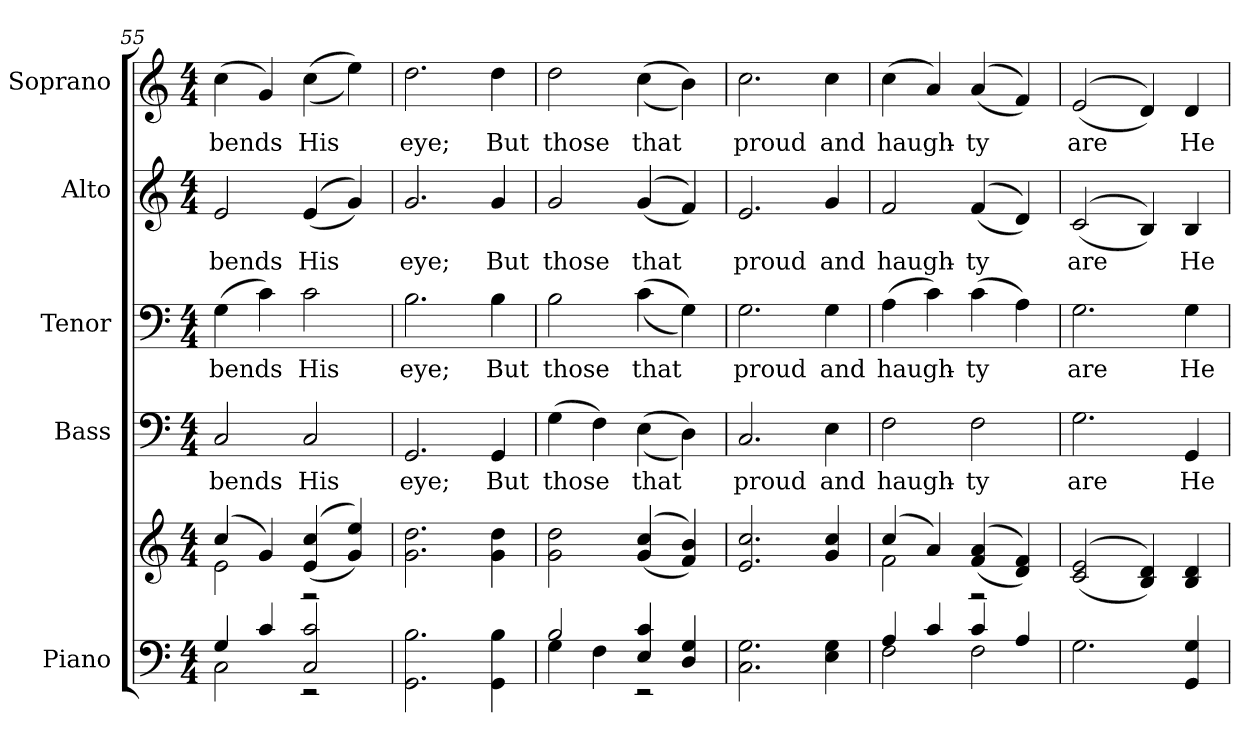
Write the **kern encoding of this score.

**kern	**kern	**kern	**text	**kern	**text	**kern	**text	**kern	**text
*part5	*part5	*part4	*part4	*part3	*part3	*part2	*part2	*part1	*part1
*staff6	*staff5	*staff4	*staff4	*staff3	*staff3	*staff2	*staff2	*staff1	*staff1
*I"Piano	*	*I"Bass	*	*I"Tenor	*	*I"Alto	*	*I"Soprano	*
*I'Pno.	*	*I'B.	*	*I'T.	*	*I'A.	*	*I'S.	*
*clefF4	*clefG2	*clefF4	*	*clefF4	*	*clefG2	*	*clefG2	*
*k[]	*k[]	*k[]	*	*k[]	*	*k[]	*	*k[]	*
*C:	*C:	*C:	*	*C:	*	*C:	*	*C:	*
*M4/4	*M4/4	*M4/4	*	*M4/4	*	*M4/4	*	*M4/4	*
=55	=55	=55	=55	=55	=55	=55	=55	=55	=55
*^	*^	*	*	*	*	*	*	*	*
!	!	!	!	!	!LO:LY:b:color=#000000	!	!	!	!	!	!
!	!	!	!	!	!	!	!LO:LY:b:color=#000000	!	!	!	!
!	!	!	!	!	!	!	!	!	!LO:LY:b:color=#000000	!	!
!	!	!	!	!	!	!	!	!	!	!	!LO:LY:b:color=#000000
4Gi/	2Ci\	(4cci/	2ei\	2Ci/	bends	(4Gi\	bends	2ei/	bends	(4cci\	bends
4ci/	.	4gi/)	.	.	.	4ci\)	.	.	.	4gi/)	.
!	!	!	!	!	!LO:LY:b:color=#000000	!	!	!	!	!	!
!	!	!	!	!	!	!	!LO:LY:b:color=#000000	!	!	!	!
!	!	!	!	!	!	!	!	!	!LO:LY:b:color=#000000	!	!
!	!	!	!	!	!	!	!	!	!	!	!LO:LY:b:color=#000000
2Ci/ 2ci	2r	((4ei/ 4cci	2r	2Ci/	His	2ci\	His	((4ei/	His	((4cci\	His
.	.	4gi/ 4eei))	.	.	.	.	.	4gi/))	.	4eei\))	.
*v	*v	*	*	*	*	*	*	*	*	*	*
*	*v	*v	*	*	*	*	*	*	*	*
=56	=56	=56	=56	=56	=56	=56	=56	=56	=56
!	!	!	!LO:LY:b:color=#000000	!	!	!	!	!	!
!	!	!	!	!	!LO:LY:b:color=#000000	!	!	!	!
!	!	!	!	!	!	!	!LO:LY:b:color=#000000	!	!
!	!	!	!	!	!	!	!	!	!LO:LY:b:color=#000000
2.GGi\ 2.Bi	2.gi\ 2.ddi	2.GGi/	eye;	2.Bi\	eye;	2.gi/	eye;	2.ddi\	eye;
!	!	!	!LO:LY:b:color=#000000	!	!	!	!	!	!
!	!	!	!	!	!LO:LY:b:color=#000000	!	!	!	!
!	!	!	!	!	!	!	!LO:LY:b:color=#000000	!	!
!	!	!	!	!	!	!	!	!	!LO:LY:b:color=#000000
4GGi\ 4Bi	4gi\ 4ddi	4GGi/	But	4Bi\	But	4gi/	But	4ddi\	But
!!LO:PB:g=z
=57	=57	=57	=57	=57	=57	=57	=57	=57	=57
*^	*	*	*	*	*	*	*	*	*
!	!	!	!	!LO:LY:b:color=#000000	!	!	!	!	!	!
!	!	!	!	!	!	!LO:LY:b:color=#000000	!	!	!	!
!	!	!	!	!	!	!	!	!LO:LY:b:color=#000000	!	!
!	!	!	!	!	!	!	!	!	!	!LO:LY:b:color=#000000
2Bi/	4Gi\	2gi\ 2ddi	(4Gi\	those	2Bi\	those	2gi/	those	2ddi\	those
.	4Fi\	.	4Fi\)	.	.	.	.	.	.	.
!	!	!	!	!LO:LY:b:color=#000000	!	!	!	!	!	!
!	!	!	!	!	!	!LO:LY:b:color=#000000	!	!	!	!
!	!	!	!	!	!	!	!	!LO:LY:b:color=#000000	!	!
!	!	!	!	!	!	!	!	!	!	!LO:LY:b:color=#000000
4Ei/ 4ci	2r	((4gi/ 4cci	((4Ei\	that	((4ci\	that	((4gi/	that	((4cci\	that
4Di/ 4Gi	.	4fi/ 4bi))	4Di\))	.	4Gi\))	.	4fi/))	.	4bi\))	.
*v	*v	*	*	*	*	*	*	*	*	*
=58	=58	=58	=58	=58	=58	=58	=58	=58	=58
!	!	!	!LO:LY:b:color=#000000	!	!	!	!	!	!
!	!	!	!	!	!LO:LY:b:color=#000000	!	!	!	!
!	!	!	!	!	!	!	!LO:LY:b:color=#000000	!	!
!	!	!	!	!	!	!	!	!	!LO:LY:b:color=#000000
2.Ci\ 2.Gi	2.ei/ 2.cci	2.Ci/	proud	2.Gi\	proud	2.ei/	proud	2.cci\	proud
!	!	!	!LO:LY:b:color=#000000	!	!	!	!	!	!
!	!	!	!	!	!LO:LY:b:color=#000000	!	!	!	!
!	!	!	!	!	!	!	!LO:LY:b:color=#000000	!	!
!	!	!	!	!	!	!	!	!	!LO:LY:b:color=#000000
4Ei\ 4Gi	4gi/ 4cci	4Ei\	and	4Gi\	and	4gi/	and	4cci\	and
=59	=59	=59	=59	=59	=59	=59	=59	=59	=59
*^	*^	*	*	*	*	*	*	*	*
!	!	!	!	!	!LO:LY:b:color=#000000	!	!	!	!	!	!
!	!	!	!	!	!	!	!LO:LY:b:color=#000000	!	!	!	!
!	!	!	!	!	!	!	!	!	!LO:LY:b:color=#000000	!	!
!	!	!	!	!	!	!	!	!	!	!	!LO:LY:b:color=#000000
4Ai/	2Fi\	(4cci/	2fi\	2Fi\	haugh-	(4Ai\	haugh-	2fi/	haugh-	(4cci\	haugh-
4ci/	.	4ai/)	.	.	.	4ci\)	.	.	.	4ai/)	.
!	!	!	!	!	!LO:LY:b:color=#000000	!	!	!	!	!	!
!	!	!	!	!	!	!	!LO:LY:b:color=#000000	!	!	!	!
!	!	!	!	!	!	!	!	!	!LO:LY:b:color=#000000	!	!
!	!	!	!	!	!	!	!	!	!	!	!LO:LY:b:color=#000000
4ci/	2Fi\	((4fi/ 4ai	2r	2Fi\	-ty	(4ci\	-ty	((4fi/	-ty	((4ai/	-ty
4Ai/	.	4di/ 4fi))	.	.	.	4Ai\)	.	4di/))	.	4fi/))	.
*v	*v	*	*	*	*	*	*	*	*	*	*
*	*v	*v	*	*	*	*	*	*	*	*
=60	=60	=60	=60	=60	=60	=60	=60	=60	=60
!	!	!	!LO:LY:b:color=#000000	!	!	!	!	!	!
!	!	!	!	!	!LO:LY:b:color=#000000	!	!	!	!
!	!	!	!	!	!	!	!LO:LY:b:color=#000000	!	!
!	!	!	!	!	!	!	!	!	!LO:LY:b:color=#000000
2.Gi\	((2ci/ 2ei	2.Gi\	are	2.Gi\	are	((2ci/	are	((2ei/	are
.	4Bi/ 4di))	.	.	.	.	4Bi/))	.	4di/))	.
!	!	!	!LO:LY:b:color=#000000	!	!	!	!	!	!
!	!	!	!	!	!LO:LY:b:color=#000000	!	!	!	!
!	!	!	!	!	!	!	!LO:LY:b:color=#000000	!	!
!	!	!	!	!	!	!	!	!	!LO:LY:b:color=#000000
4GGi/ 4Gi	4Bi/ 4di	4GGi/	He	4Gi\	He	4Bi/	He	4di/	He
=	=	=	=	=	=	=	=	=	=
*-	*-	*-	*-	*-	*-	*-	*-	*-	*-
